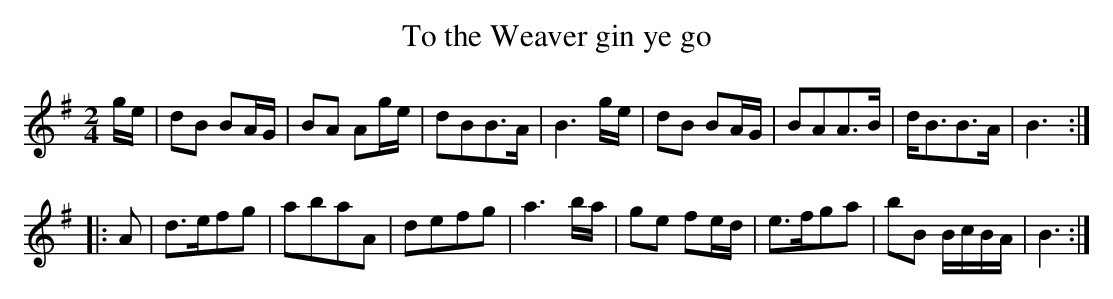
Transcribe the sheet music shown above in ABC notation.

X:1
T:To the Weaver gin ye go
M:2/4
L:1/8
K:G
g/e/|dB BA/G/|BA Ag/e/|dBB>A|B3 g/e/|dB BA/G/|BAA>B|d<BB>A|B3:|
|:A|d>efg|abaA|defg|a3 b/a/|ge fe/d/|e>fga|bB B/c/B/A/|B3:|
